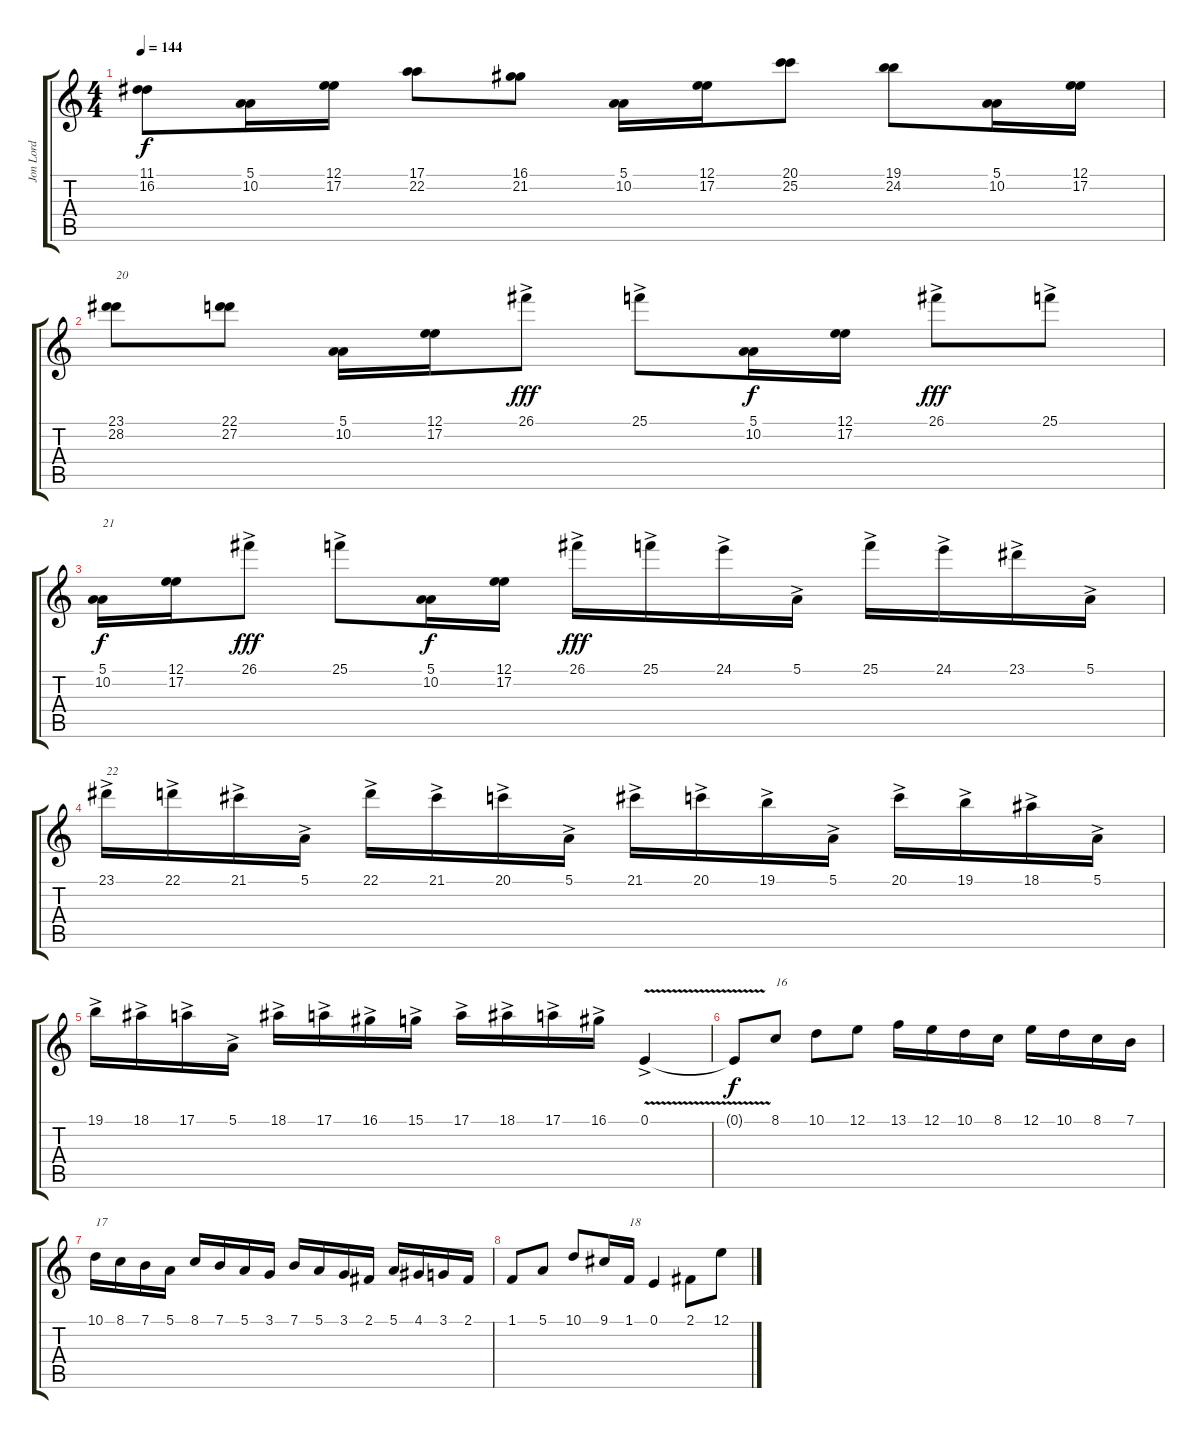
\track ("Jon Lord" "Jon Lord") {instrument drawbarorgan}
\staff {score tabs}
\tuning (E4 B3 G3 D3 A2 E2) {hide}
\ts (4 4)
\tempo 144
\clef g2
\ks c
(11.1 16.2).8{dy f} (5.1 10.2).16 (12.1 17.2).16 (17.1 22.2).8 (16.1 21.2).8 (5.1 10.2).16 (12.1 17.2).16 (20.1 25.2).8 (19.1 24.2).8 (5.1 10.2).16 (12.1 17.2).16 |
(23.1 28.2).8{txt "20"} (22.1 27.2).8 (5.1 10.2).16 (12.1 17.2).16 26.1{ac}.8{dy fff} 25.1{ac}.8 (5.1 10.2).16{dy f} (12.1 17.2).16 26.1{ac}.8{dy fff} 25.1{ac}.8 |
(5.1 10.2).16{txt "21" dy f} (12.1 17.2).16 26.1{ac}.8{dy fff} 25.1{ac}.8 (5.1 10.2).16{dy f} (12.1 17.2).16 26.1{ac}.16{dy fff} 25.1{ac}.16 24.1{ac}.16 5.1{ac}.16 25.1{ac}.16 24.1{ac}.16 23.1{ac}.16 5.1{ac}.16 |
23.1{ac}.16{txt "22"} 22.1{ac}.16 21.1{ac}.16 5.1{ac}.16 22.1{ac}.16 21.1{ac}.16 20.1{ac}.16 5.1{ac}.16 21.1{ac}.16 20.1{ac}.16 19.1{ac}.16 5.1{ac}.16 20.1{ac}.16 19.1{ac}.16 18.1{ac}.16 5.1{ac}.16 |
19.1{ac}.16 18.1{ac}.16 17.1{ac}.16 5.1{ac}.16 18.1{ac}.16 17.1{ac}.16 16.1{ac}.16 15.1{ac}.16 17.1{ac}.16 18.1{ac}.16 17.1{ac}.16 16.1{ac}.16 0.1{v ac}.4 |
0.1{t}.8{dy f} 8.1.8{txt "16"} 10.1.8 12.1.8 13.1.16 12.1.16 10.1.16 8.1.16 12.1.16 10.1.16 8.1.16 7.1.16 |
10.1.16{txt "17"} 8.1.16 7.1.16 5.1.16 8.1.16 7.1.16 5.1.16 3.1.16 7.1.16 5.1.16 3.1.16 2.1.16 5.1.16 4.1.16 3.1.16 2.1.16 |
1.1.8 5.1.8 10.1.8 9.1.16 1.1.16{txt "18"} 0.1.4 2.1.8 12.1.8
